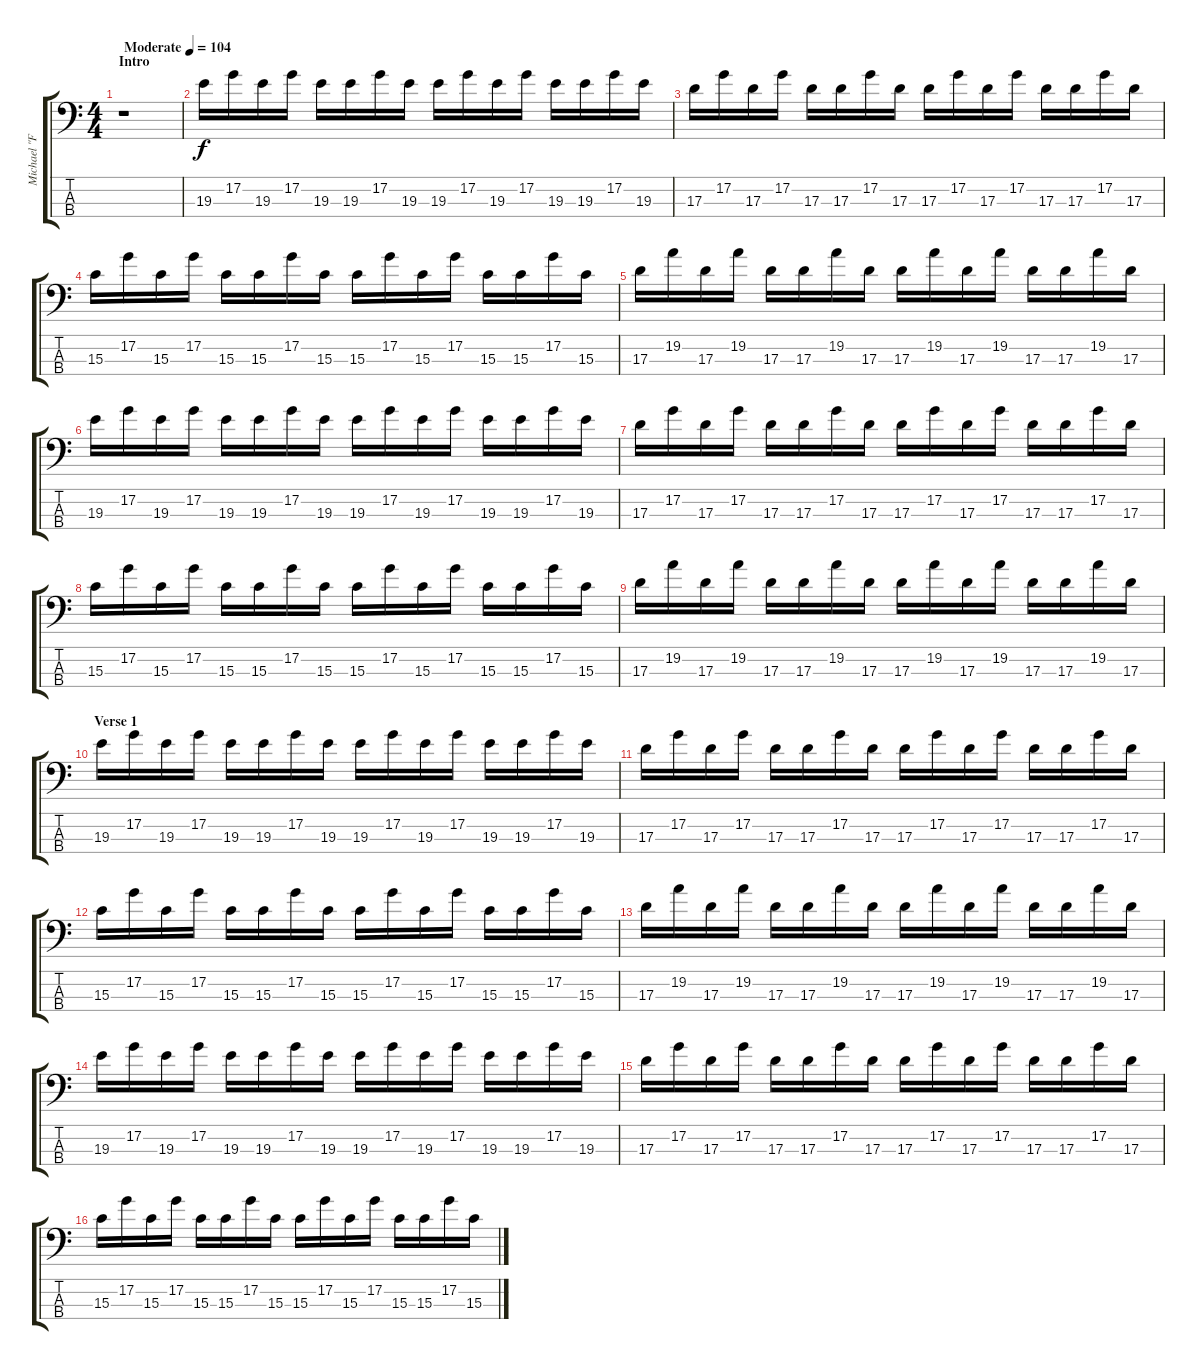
\track ("Michael \"Flea\" Balzary | Bass" "Michael \"F") {instrument electricbassfinger}
\staff {score tabs}
\tuning (G2 D2 A1 E1) {hide}
\ts (4 4)
\section ("" "Intro")
\tempo (104 "Moderate")
\clef f4
\ks c
r.1{dy f instrument electricbassfinger} |
19.3.16 17.2.16 19.3.16 17.2.16 19.3.16 19.3.16 17.2.16 19.3.16 19.3.16 17.2.16 19.3.16 17.2.16 19.3.16 19.3.16 17.2.16 19.3.16 |
17.3.16 17.2.16 17.3.16 17.2.16 17.3.16 17.3.16 17.2.16 17.3.16 17.3.16 17.2.16 17.3.16 17.2.16 17.3.16 17.3.16 17.2.16 17.3.16 |
15.3.16 17.2.16 15.3.16 17.2.16 15.3.16 15.3.16 17.2.16 15.3.16 15.3.16 17.2.16 15.3.16 17.2.16 15.3.16 15.3.16 17.2.16 15.3.16 |
17.3.16 19.2.16 17.3.16 19.2.16 17.3.16 17.3.16 19.2.16 17.3.16 17.3.16 19.2.16 17.3.16 19.2.16 17.3.16 17.3.16 19.2.16 17.3.16 |
19.3.16 17.2.16 19.3.16 17.2.16 19.3.16 19.3.16 17.2.16 19.3.16 19.3.16 17.2.16 19.3.16 17.2.16 19.3.16 19.3.16 17.2.16 19.3.16 |
17.3.16 17.2.16 17.3.16 17.2.16 17.3.16 17.3.16 17.2.16 17.3.16 17.3.16 17.2.16 17.3.16 17.2.16 17.3.16 17.3.16 17.2.16 17.3.16 |
15.3.16 17.2.16 15.3.16 17.2.16 15.3.16 15.3.16 17.2.16 15.3.16 15.3.16 17.2.16 15.3.16 17.2.16 15.3.16 15.3.16 17.2.16 15.3.16 |
17.3.16 19.2.16 17.3.16 19.2.16 17.3.16 17.3.16 19.2.16 17.3.16 17.3.16 19.2.16 17.3.16 19.2.16 17.3.16 17.3.16 19.2.16 17.3.16 |
\section ("" "Verse 1")
19.3.16 17.2.16 19.3.16 17.2.16 19.3.16 19.3.16 17.2.16 19.3.16 19.3.16 17.2.16 19.3.16 17.2.16 19.3.16 19.3.16 17.2.16 19.3.16 |
17.3.16 17.2.16 17.3.16 17.2.16 17.3.16 17.3.16 17.2.16 17.3.16 17.3.16 17.2.16 17.3.16 17.2.16 17.3.16 17.3.16 17.2.16 17.3.16 |
15.3.16 17.2.16 15.3.16 17.2.16 15.3.16 15.3.16 17.2.16 15.3.16 15.3.16 17.2.16 15.3.16 17.2.16 15.3.16 15.3.16 17.2.16 15.3.16 |
17.3.16 19.2.16 17.3.16 19.2.16 17.3.16 17.3.16 19.2.16 17.3.16 17.3.16 19.2.16 17.3.16 19.2.16 17.3.16 17.3.16 19.2.16 17.3.16 |
19.3.16 17.2.16 19.3.16 17.2.16 19.3.16 19.3.16 17.2.16 19.3.16 19.3.16 17.2.16 19.3.16 17.2.16 19.3.16 19.3.16 17.2.16 19.3.16 |
17.3.16 17.2.16 17.3.16 17.2.16 17.3.16 17.3.16 17.2.16 17.3.16 17.3.16 17.2.16 17.3.16 17.2.16 17.3.16 17.3.16 17.2.16 17.3.16 |
15.3.16 17.2.16 15.3.16 17.2.16 15.3.16 15.3.16 17.2.16 15.3.16 15.3.16 17.2.16 15.3.16 17.2.16 15.3.16 15.3.16 17.2.16 15.3.16
